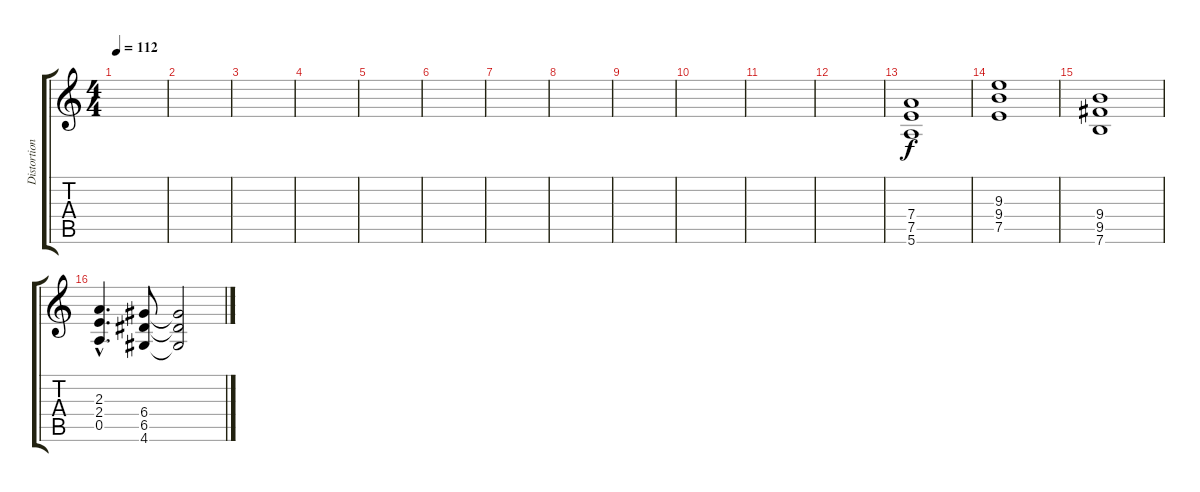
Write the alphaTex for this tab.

\track ("Distortion Guitar" "Distortion") {instrument distortionguitar}
\staff {score tabs}
\tuning (E4 B3 G3 D3 A2 E2) {hide}
\ts (4 4)
\tempo 112
\clef g2
\ks c
|
|
|
|
|
|
|
|
|
|
|
|
(7.4 7.5 5.6).1 |
(9.3 9.4 7.5).1 |
(9.4 9.5 7.6).1 |
(2.3{hac} 2.4{hac} 0.5{hac}).4{d} (6.4 6.5 4.6).8 (6.4{t} 6.5{t} 4.6{t}).2
